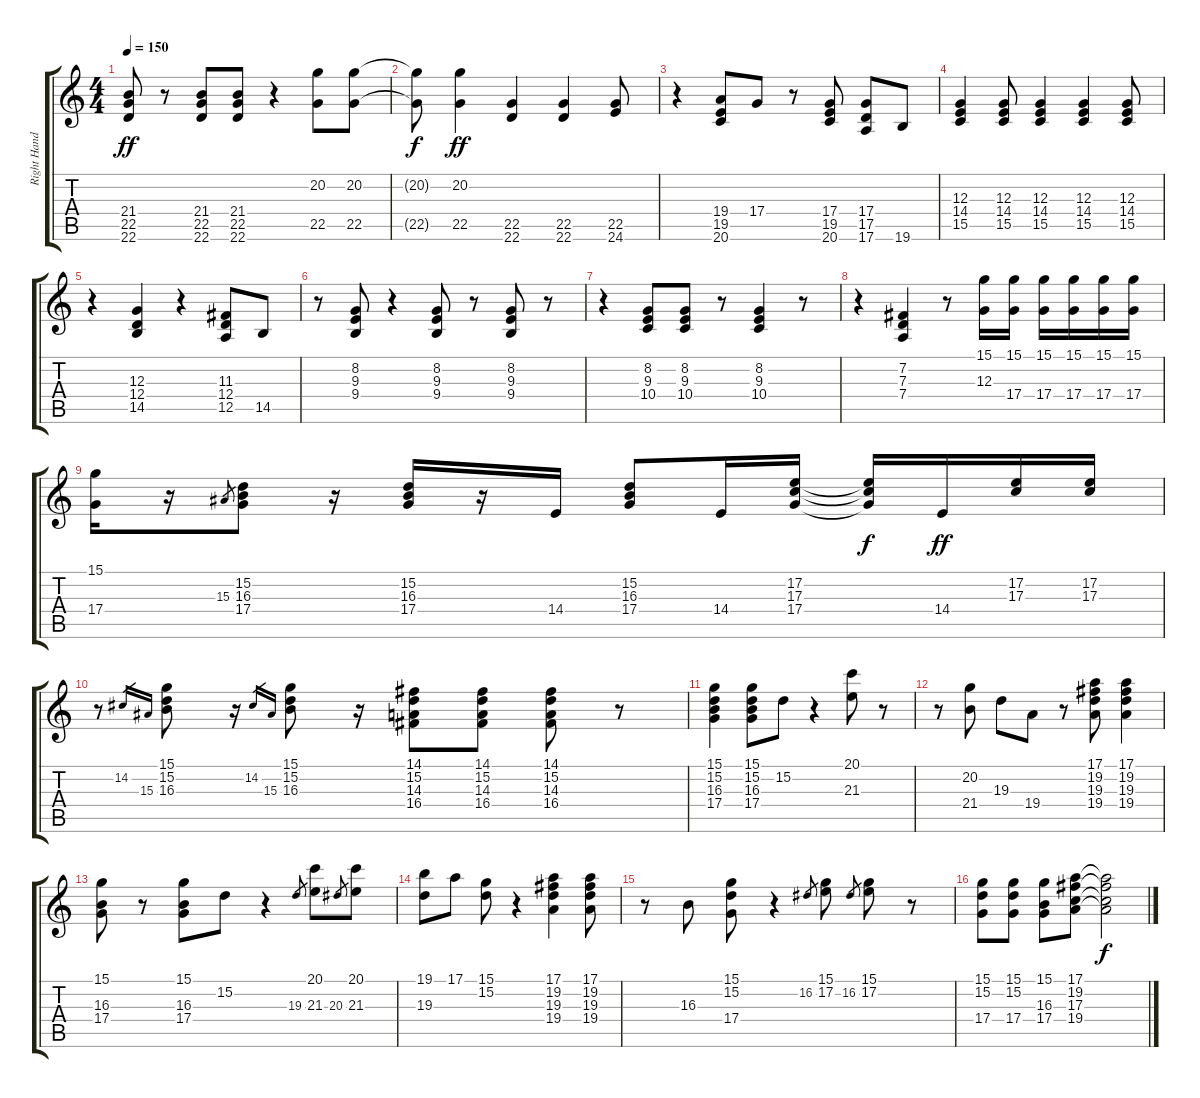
\track ("Right Hand" "Right Hand") {instrument brightacousticpiano}
\staff {score tabs}
\tuning (E4 B3 G3 D3 A2 E2) {hide}
\ts (4 4)
\tempo 150
\clef g2
\ks c
(21.4 22.5 22.6).8{dy ff} r.8 (21.4 22.5 22.6).8 (21.4 22.5 22.6).8 r.4 (20.2 22.5).8 (20.2 22.5).8 |
(20.2{t} 22.5{t}).8{dy f} (20.2 22.5).4{dy ff} (22.5 22.6).4 (22.5 22.6).4 (22.5 24.6).8 |
r.4 (19.4 19.5 20.6).8 17.4.8 r.8 (17.4 19.5 20.6).8 (17.4 17.5 17.6).8 19.6.8 |
(12.3 14.4 15.5).4 (12.3 14.4 15.5).8 (12.3 14.4 15.5).4 (12.3 14.4 15.5).4 (12.3 14.4 15.5).8 |
r.4 (12.3 12.4 14.5).4 r.4 (11.3 12.4 12.5).8 14.5.8 |
r.8 (8.2 9.3 9.4).8 r.4 (8.2 9.3 9.4).8 r.8 (8.2 9.3 9.4).8 r.8 |
r.4 (8.2 9.3 10.4).8 (8.2 9.3 10.4).8 r.8 (8.2 9.3 10.4).4 r.8 |
r.4 (7.2 7.3 7.4).4 r.8 (15.1 12.3).16 (15.1 17.4).16 (15.1 17.4).16 (15.1 17.4).16 (15.1 17.4).16 (15.1 17.4).16 |
(15.1 17.4).16 r.16 15.3.8{gr} (15.2 16.3 17.4).8 r.16 (15.2 16.3 17.4).16 r.16 14.4.16 (15.2 16.3 17.4).8 14.4.16 (17.2 17.3 17.4).16 (17.2{t} 17.3{t} 17.4{t}).16{dy f} 14.4.16{dy ff} (17.2 17.3).16 (17.2 17.3).16 |
r.8 14.2.16{gr} 15.3.16{gr} (15.1 15.2 16.3).8 r.16 14.2.16{gr} 15.3.16{gr} (15.1 15.2 16.3).8 r.16 (14.1 15.2 14.3 16.4).8 (14.1 15.2 14.3 16.4).8 (14.1 15.2 14.3 16.4).8 r.8 |
(15.1 15.2 16.3 17.4).4 (15.1 15.2 16.3 17.4).8 15.2.8 r.4 (20.1 21.3).8 r.8 |
r.8 (20.2 21.4).8 19.3.8 19.4.8 r.8 (17.1 19.2 19.3 19.4).8 (17.1 19.2 19.3 19.4).4 |
(15.1 16.3 17.4).8 r.8 (15.1 16.3 17.4).8 15.2.8 r.4 19.3.8{gr} (20.1 21.3).8 20.3.8{gr} (20.1 21.3).8 |
(19.1 19.3).8 17.1.8 (15.1 15.2).8 r.4 (17.1 19.2 19.3 19.4).4 (17.1 19.2 19.3 19.4).8 |
r.8 16.3.8 (15.1 15.2 17.4).8 r.4 16.2.8{gr} (15.1 17.2).8 16.2.8{gr} (15.1 17.2).8 r.8 |
(15.1 15.2 17.4).8 (15.1 15.2 17.4).8 (15.1 16.3 17.4).8 (17.1 19.2 17.3 19.4).8 (17.1{t} 19.2{t} 17.3{t} 19.4{t}).2{dy f}
